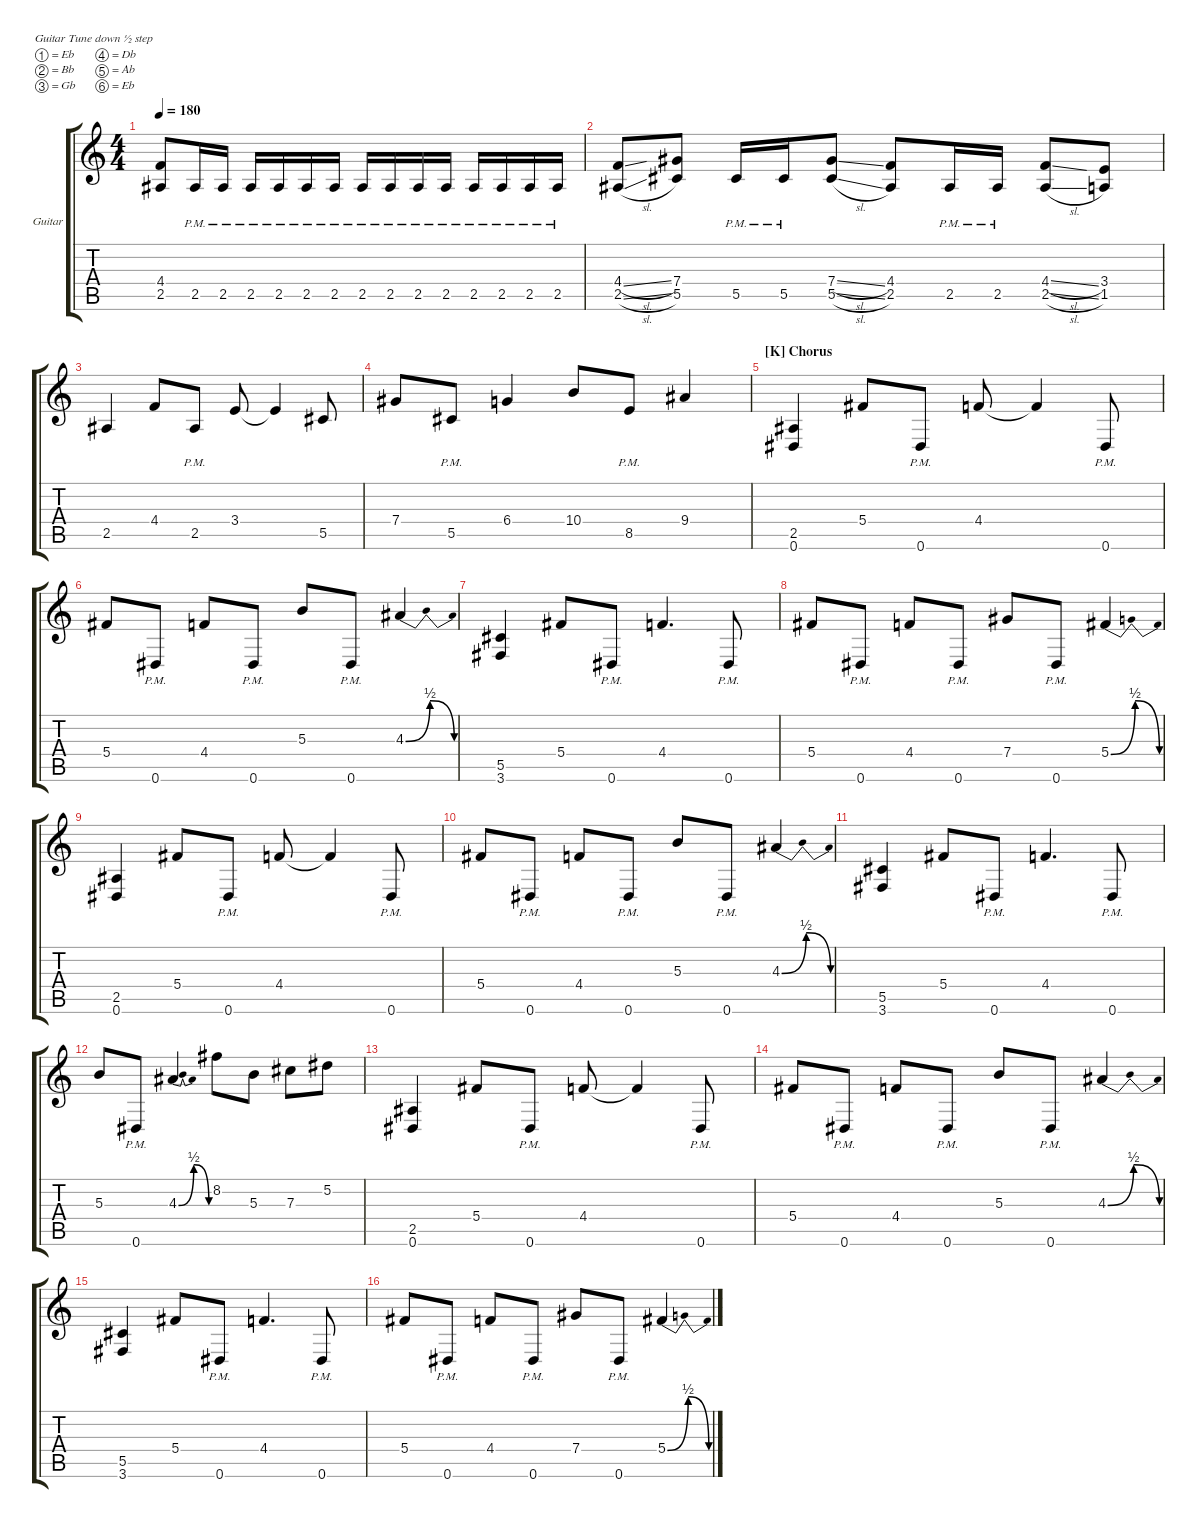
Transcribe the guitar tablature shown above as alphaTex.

\hideDynamics
\bracketExtendMode groupsimilarinstruments
\firstSystemTrackNameOrientation horizontal
\otherSystemsTrackNameOrientation horizontal
\track ("Guillermo Izquierdo - Guitar" "Guitar") {instrument overdrivenguitar}
\staff {score tabs}
\tuning (Eb4 Bb3 Gb3 Db3 Ab2 Eb2)
\ts (4 4)
\tempo 180
\clef g2
\scale
0.508016
\ks c
(4.4 2.5).8{dy f} 2.5{pm}.16 2.5{pm}.16 2.5{pm}.16 2.5{pm}.16 2.5{pm}.16 2.5{pm}.16 2.5{pm}.16 2.5{pm}.16 2.5{pm}.16 2.5{pm}.16 2.5{pm}.16 2.5{pm}.16 2.5{pm}.16 2.5{pm}.16 |
\scale
0.491979 (4.4{sl} 2.5{sl}).8 (7.4 5.5).8 5.5{pm}.16 5.5{pm}.16 (7.4{sl} 5.5{sl}).8 (4.4 2.5).8 2.5{pm}.16 2.5{pm}.16 (4.4{sl} 2.5{sl}).8 (3.4 1.5).8 |
\scale
0.509162 2.5.4 4.4.8 2.5{pm}.8 3.4.8 3.4{t}.4 5.5.8 |
\scale
0.490784 7.4.8 5.5{pm}.8 6.4.4 10.4.8 8.5{pm}.8 9.4.4 |
\section ("K" "Chorus")
(2.5 0.6).4 5.4.8 0.6{pm}.8 4.4.8 4.4{t}.4 0.6{pm}.8 |
5.4.8 0.6{pm}.8 4.4.8 0.6{pm}.8 5.3.8 0.6{pm}.8 4.3{be (bendrelease 0 0 9.6 2 20.4 2 30 0)}.4 |
(5.5 3.6).4 5.4.8 0.6{pm}.8 4.4.4{d} 0.6{pm}.8 |
5.4.8 0.6{pm}.8 4.4.8 0.6{pm}.8 7.4.8 0.6{pm}.8 5.4{be (bendrelease 0 0 10.799999999999999 2 20.4 2 30 0)}.4 |
(2.5 0.6).4 5.4.8 0.6{pm}.8 4.4.8 4.4{t}.4 0.6{pm}.8 |
5.4.8 0.6{pm}.8 4.4.8 0.6{pm}.8 5.3.8 0.6{pm}.8 4.3{be (bendrelease 0 0 9.6 2 20.4 2 30 0)}.4 |
(5.5 3.6).4 5.4.8 0.6{pm}.8 4.4.4{d} 0.6{pm}.8 |
5.3.8 0.6{pm}.8 4.3{be (bendrelease 0 0 10.2 2 20.4 2 30 0)}.4 8.2.8 5.3.8 7.3.8 5.2.8 |
(2.5 0.6).4 5.4.8 0.6{pm}.8 4.4.8 4.4{t}.4 0.6{pm}.8 |
5.4.8 0.6{pm}.8 4.4.8 0.6{pm}.8 5.3.8 0.6{pm}.8 4.3{be (bendrelease 0 0 9.6 2 20.4 2 30 0)}.4 |
(5.5 3.6).4 5.4.8 0.6{pm}.8 4.4.4{d} 0.6{pm}.8 |
5.4.8 0.6{pm}.8 4.4.8 0.6{pm}.8 7.4.8 0.6{pm}.8 5.4{be (bendrelease 0 0 10.799999999999999 2 20.4 2 30 0)}.4
